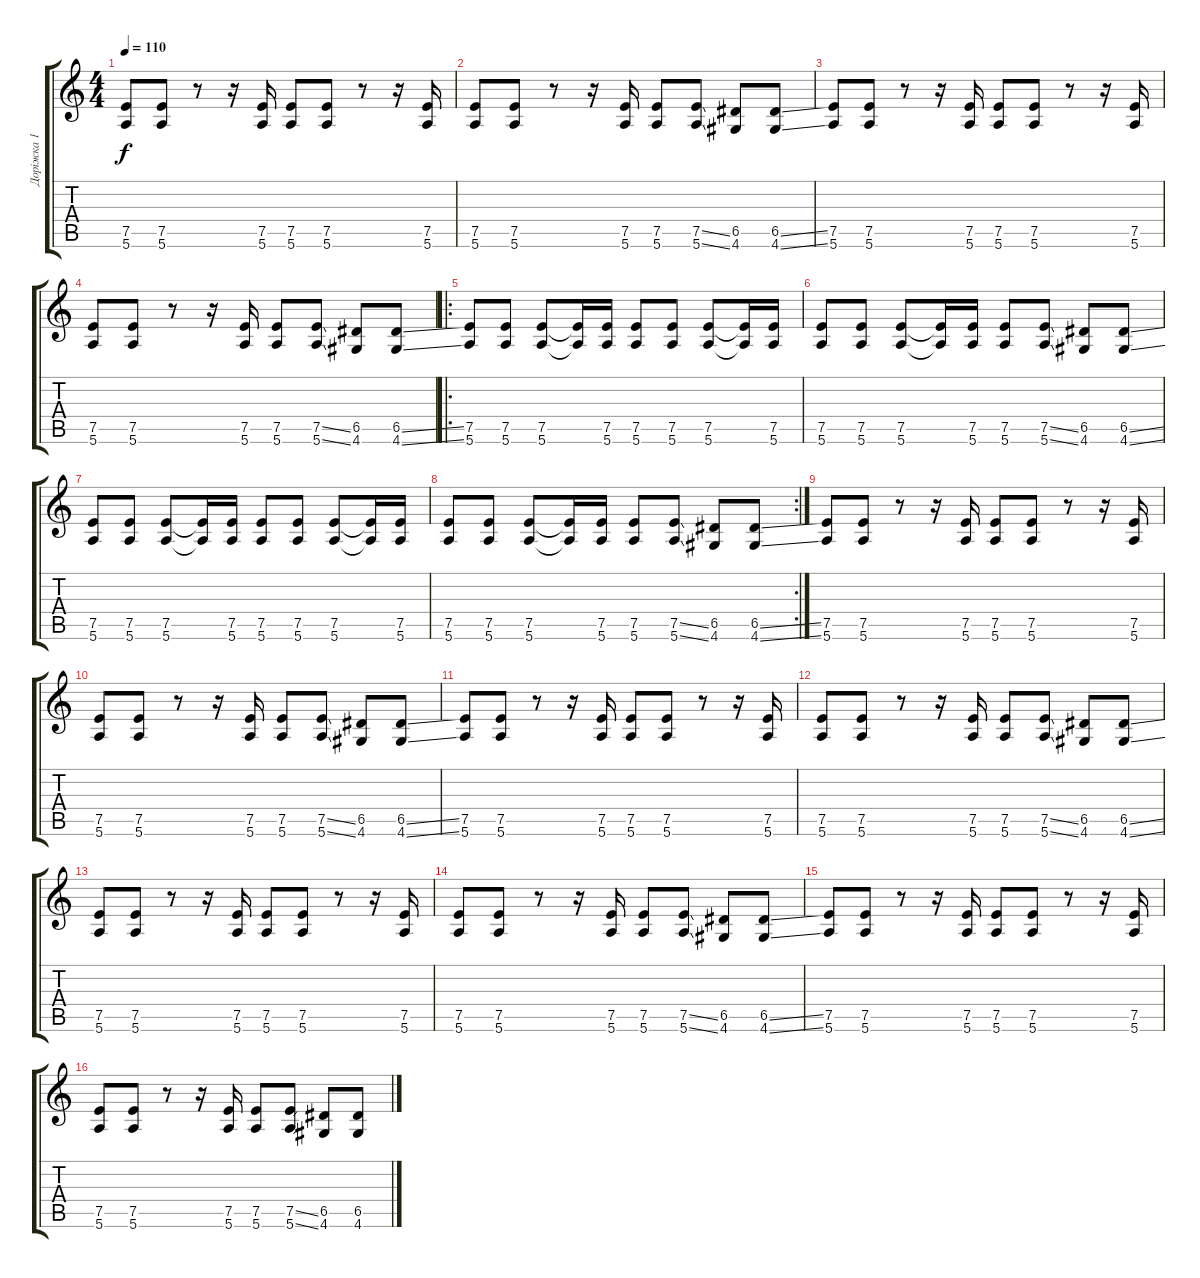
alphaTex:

\track ("Доріжка 1" "Доріжка 1") {instrument distortionguitar}
\staff {score tabs}
\tuning (E4 B3 G3 D3 A2 E2) {hide}
\ts (4 4)
\tempo 110
\clef g2
\ks c
(7.5 5.6).8{dy f} (7.5 5.6).8 r.8 r.16 (7.5 5.6).16 (7.5 5.6).8 (7.5 5.6).8 r.8 r.16 (7.5 5.6).16 |
(7.5 5.6).8 (7.5 5.6).8 r.8 r.16 (7.5 5.6).16 (7.5 5.6).8 (7.5{ss} 5.6{ss}).8 (6.5 4.6).8 (6.5{ss} 4.6{ss}).8 |
(7.5 5.6).8 (7.5 5.6).8 r.8 r.16 (7.5 5.6).16 (7.5 5.6).8 (7.5 5.6).8 r.8 r.16 (7.5 5.6).16 |
(7.5 5.6).8 (7.5 5.6).8 r.8 r.16 (7.5 5.6).16 (7.5 5.6).8 (7.5{ss} 5.6{ss}).8 (6.5 4.6).8 (6.5{ss} 4.6{ss}).8 |
\ro
(7.5 5.6).8 (7.5 5.6).8 (7.5 5.6).8 (7.5{t} 5.6{t}).16 (7.5 5.6).16 (7.5 5.6).8 (7.5 5.6).8 (7.5 5.6).8 (7.5{t} 5.6{t}).16 (7.5 5.6).16 |
(7.5 5.6).8 (7.5 5.6).8 (7.5 5.6).8 (7.5{t} 5.6{t}).16 (7.5 5.6).16 (7.5 5.6).8 (7.5{ss} 5.6{ss}).8 (6.5 4.6).8 (6.5{ss} 4.6{ss}).8 |
(7.5 5.6).8 (7.5 5.6).8 (7.5 5.6).8 (7.5{t} 5.6{t}).16 (7.5 5.6).16 (7.5 5.6).8 (7.5 5.6).8 (7.5 5.6).8 (7.5{t} 5.6{t}).16 (7.5 5.6).16 |
\rc 2
(7.5 5.6).8 (7.5 5.6).8 (7.5 5.6).8 (7.5{t} 5.6{t}).16 (7.5 5.6).16 (7.5 5.6).8 (7.5{ss} 5.6{ss}).8 (6.5 4.6).8 (6.5{ss} 4.6{ss}).8 |
(7.5 5.6).8 (7.5 5.6).8 r.8 r.16 (7.5 5.6).16 (7.5 5.6).8 (7.5 5.6).8 r.8 r.16 (7.5 5.6).16 |
(7.5 5.6).8 (7.5 5.6).8 r.8 r.16 (7.5 5.6).16 (7.5 5.6).8 (7.5{ss} 5.6{ss}).8 (6.5 4.6).8 (6.5{ss} 4.6{ss}).8 |
(7.5 5.6).8 (7.5 5.6).8 r.8 r.16 (7.5 5.6).16 (7.5 5.6).8 (7.5 5.6).8 r.8 r.16 (7.5 5.6).16 |
(7.5 5.6).8 (7.5 5.6).8 r.8 r.16 (7.5 5.6).16 (7.5 5.6).8 (7.5{ss} 5.6{ss}).8 (6.5 4.6).8 (6.5{ss} 4.6{ss}).8 |
(7.5 5.6).8 (7.5 5.6).8 r.8 r.16 (7.5 5.6).16 (7.5 5.6).8 (7.5 5.6).8 r.8 r.16 (7.5 5.6).16 |
(7.5 5.6).8 (7.5 5.6).8 r.8 r.16 (7.5 5.6).16 (7.5 5.6).8 (7.5{ss} 5.6{ss}).8 (6.5 4.6).8 (6.5{ss} 4.6{ss}).8 |
(7.5 5.6).8 (7.5 5.6).8 r.8 r.16 (7.5 5.6).16 (7.5 5.6).8 (7.5 5.6).8 r.8 r.16 (7.5 5.6).16 |
(7.5 5.6).8 (7.5 5.6).8 r.8 r.16 (7.5 5.6).16 (7.5 5.6).8 (7.5{ss} 5.6{ss}).8 (6.5 4.6).8 (6.5{ss} 4.6{ss}).8
